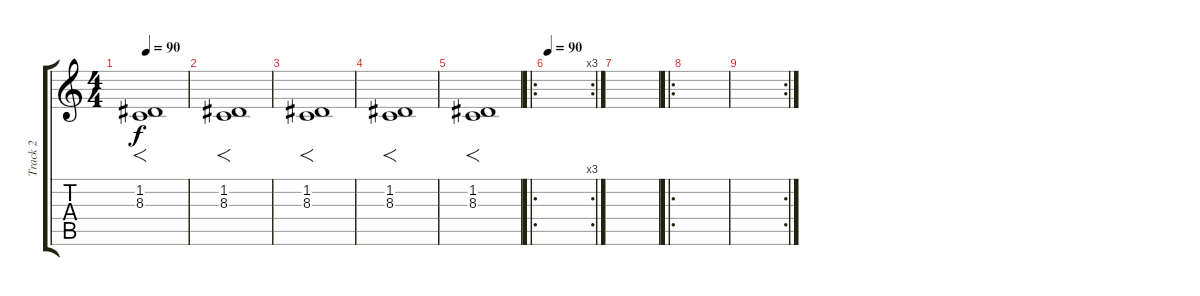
\track ("Track 2" "Track 2") {instrument synthstrings1}
\staff {score tabs}
\tuning (E4 B3 G3 D3 A2 E2) {hide}
\ts (4 4)
\tempo 90
\tempo 45
\tempo 90
\clef g2
\ks c
(1.2 8.3).1{f dy f instrument synthstrings1} |
(1.2 8.3).1{f} |
(1.2 8.3).1{f} |
(1.2 8.3).1{f} |
(1.2 8.3).1{f} |
\ro
\rc 3
\tempo 90
|
|
\ro
|
\rc 2
